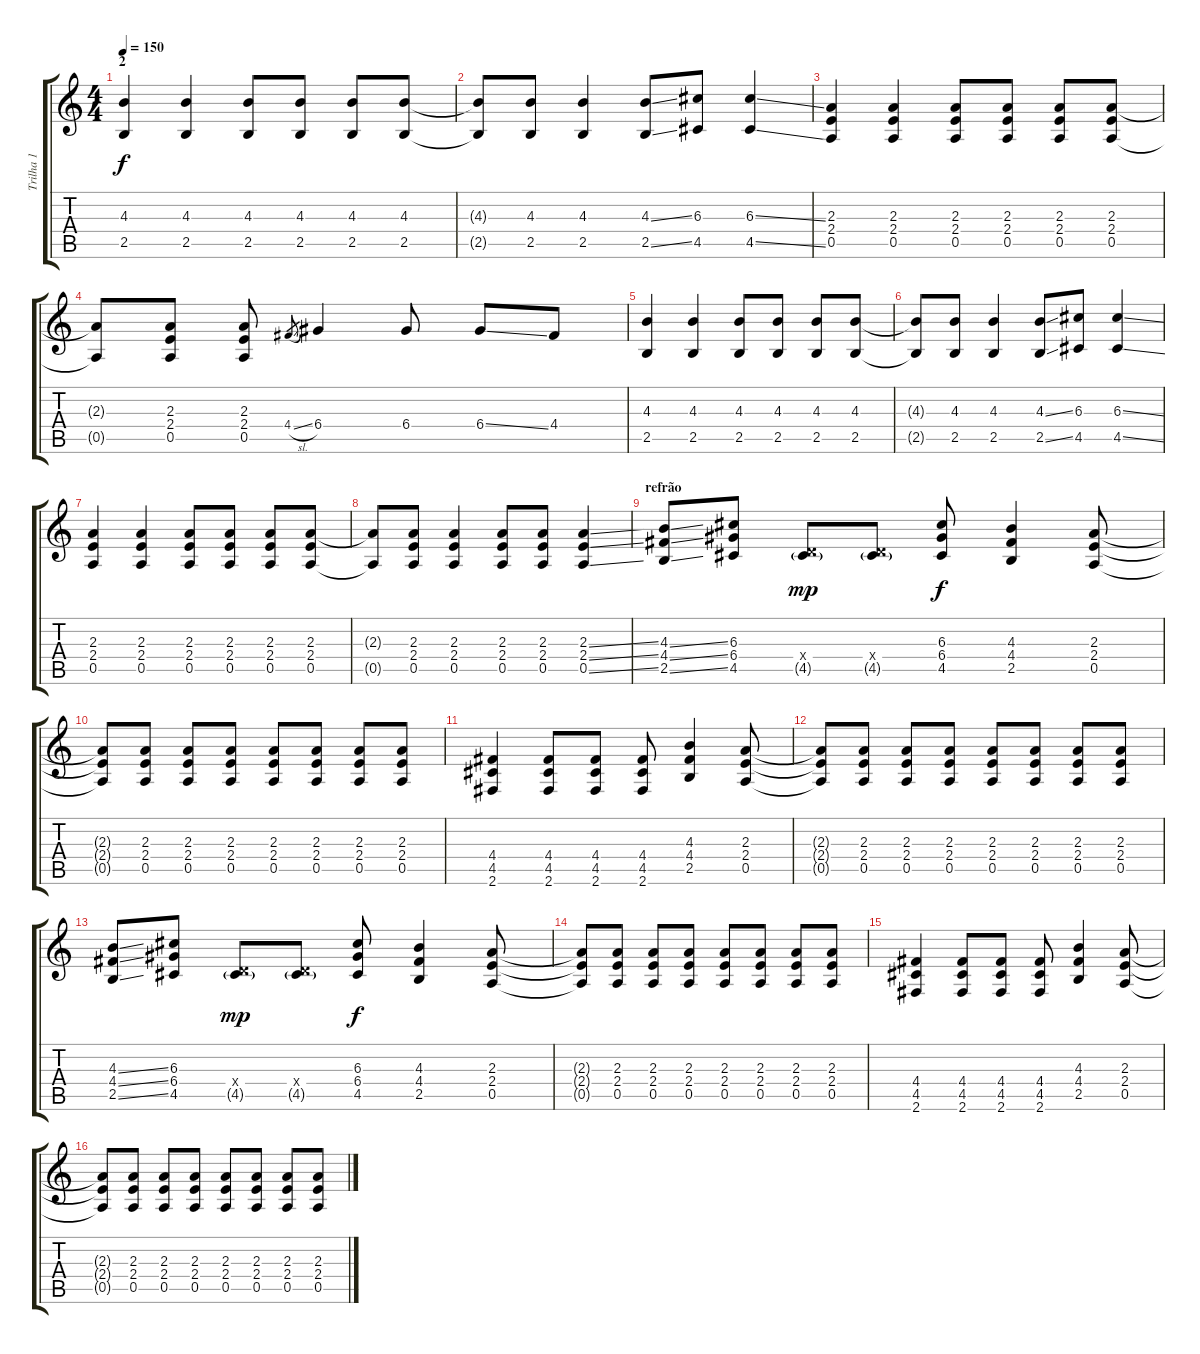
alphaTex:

\track ("Trilha 1" "Trilha 1") {instrument overdrivenguitar}
\staff {score tabs}
\tuning (E4 B3 G3 D3 A2 E2) {hide}
\ts (4 4)
\section ("" "2")
\tempo 150
\clef g2
\ks c
(4.3 2.5).4{dy f instrument distortionguitar} (4.3 2.5).4 (4.3 2.5).8 (4.3 2.5).8 (4.3 2.5).8 (4.3 2.5).8 |
(4.3{t} 2.5{t}).8 (4.3 2.5).8 (4.3 2.5).4 (4.3{ss} 2.5{ss}).8 (6.3 4.5).8 (6.3{ss} 4.5{ss}).4 |
(2.3 2.4 0.5).4 (2.3 2.4 0.5).4 (2.3 2.4 0.5).8 (2.3 2.4 0.5).8 (2.3 2.4 0.5).8 (2.3 2.4 0.5).8 |
(2.3{t} 0.5{t}).8 (2.3 2.4 0.5).8 (2.3 2.4 0.5).8 4.4{sl}.8{gr} 6.4.4 6.4.8 6.4{ss}.8 4.4.8 |
(4.3 2.5).4 (4.3 2.5).4 (4.3 2.5).8 (4.3 2.5).8 (4.3 2.5).8 (4.3 2.5).8 |
(4.3{t} 2.5{t}).8 (4.3 2.5).8 (4.3 2.5).4 (4.3{ss} 2.5{ss}).8 (6.3 4.5).8 (6.3{ss} 4.5{ss}).4 |
(2.3 2.4 0.5).4 (2.3 2.4 0.5).4 (2.3 2.4 0.5).8 (2.3 2.4 0.5).8 (2.3 2.4 0.5).8 (2.3 2.4 0.5).8 |
(2.3{t} 0.5{t}).8 (2.3 2.4 0.5).8 (2.3 2.4 0.5).4 (2.3 2.4 0.5).8 (2.3 2.4 0.5).8 (2.3{ss} 2.4{ss} 0.5{ss}).4 |
\section ("" "refrão")
(4.3{ss} 4.4{ss} 2.5{ss}).8 (6.3 6.4 4.5).8 (0.4{x} 4.5{g}).8{dy mp} (0.4{x} 4.5{g}).8 (6.3 6.4 4.5).8{dy f} (4.3 4.4 2.5).4 (2.3 2.4 0.5).8 |
(2.3{t} 2.4{t} 0.5{t}).8 (2.3 2.4 0.5).8 (2.3 2.4 0.5).8 (2.3 2.4 0.5).8 (2.3 2.4 0.5).8 (2.3 2.4 0.5).8 (2.3 2.4 0.5).8 (2.3 2.4 0.5).8 |
(4.4 4.5 2.6).4 (4.4 4.5 2.6).8 (4.4 4.5 2.6).8 (4.4 4.5 2.6).8 (4.3 4.4 2.5).4 (2.3 2.4 0.5).8 |
(2.3{t} 2.4{t} 0.5{t}).8 (2.3 2.4 0.5).8 (2.3 2.4 0.5).8 (2.3 2.4 0.5).8 (2.3 2.4 0.5).8 (2.3 2.4 0.5).8 (2.3 2.4 0.5).8 (2.3 2.4 0.5).8 |
(4.3{ss} 4.4{ss} 2.5{ss}).8 (6.3 6.4 4.5).8 (0.4{x} 4.5{g}).8{dy mp} (0.4{x} 4.5{g}).8 (6.3 6.4 4.5).8{dy f} (4.3 4.4 2.5).4 (2.3 2.4 0.5).8 |
(2.3{t} 2.4{t} 0.5{t}).8 (2.3 2.4 0.5).8 (2.3 2.4 0.5).8 (2.3 2.4 0.5).8 (2.3 2.4 0.5).8 (2.3 2.4 0.5).8 (2.3 2.4 0.5).8 (2.3 2.4 0.5).8 |
(4.4 4.5 2.6).4 (4.4 4.5 2.6).8 (4.4 4.5 2.6).8 (4.4 4.5 2.6).8 (4.3 4.4 2.5).4 (2.3 2.4 0.5).8 |
(2.3{t} 2.4{t} 0.5{t}).8 (2.3 2.4 0.5).8 (2.3 2.4 0.5).8 (2.3 2.4 0.5).8 (2.3 2.4 0.5).8 (2.3 2.4 0.5).8 (2.3 2.4 0.5).8 (2.3 2.4 0.5).8
